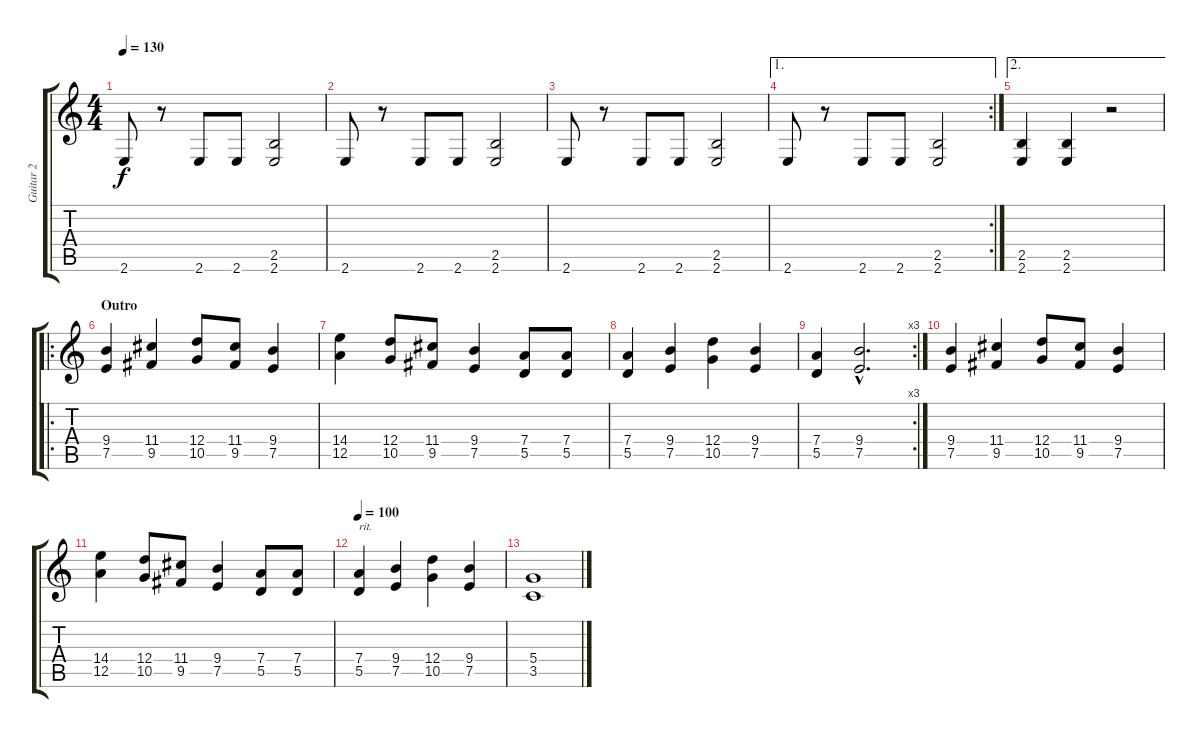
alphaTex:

\track ("Guitar 2" "Guitar 2") {instrument distortionguitar}
\staff {score tabs}
\tuning (E4 B3 G3 D3 A2 D2) {hide}
\ts (4 4)
\tempo 130
\clef g2
\ks c
2.6.8{dy f} r.8 2.6.8 2.6.8 (2.5 2.6).2 |
2.6.8 r.8 2.6.8 2.6.8 (2.5 2.6).2 |
2.6.8 r.8 2.6.8 2.6.8 (2.5 2.6).2 |
\ae 1
\rc 2
2.6.8 r.8 2.6.8 2.6.8 (2.5 2.6).2 |
\ae 2
(2.5 2.6).4 (2.5 2.6).4 r.2 |
\ro
\section ("" "Outro")
(9.4 7.5).4 (11.4 9.5).4 (12.4 10.5).8 (11.4 9.5).8 (9.4 7.5).4 |
(14.4 12.5).4 (12.4 10.5).8 (11.4 9.5).8 (9.4 7.5).4 (7.4 5.5).8 (7.4 5.5).8 |
(7.4 5.5).4 (9.4 7.5).4 (12.4 10.5).4 (9.4 7.5).4 |
\rc 3
(7.4 5.5).4 (9.4{hac} 7.5{hac}).2{d} |
(9.4 7.5).4 (11.4 9.5).4 (12.4 10.5).8 (11.4 9.5).8 (9.4 7.5).4 |
(14.4 12.5).4 (12.4 10.5).8 (11.4 9.5).8 (9.4 7.5).4 (7.4 5.5).8 (7.4 5.5).8 |
\tempo 100
(7.4 5.5).4{txt "rit."} (9.4 7.5).4 (12.4 10.5).4 (9.4 7.5).4 |
(5.4 3.5).1
